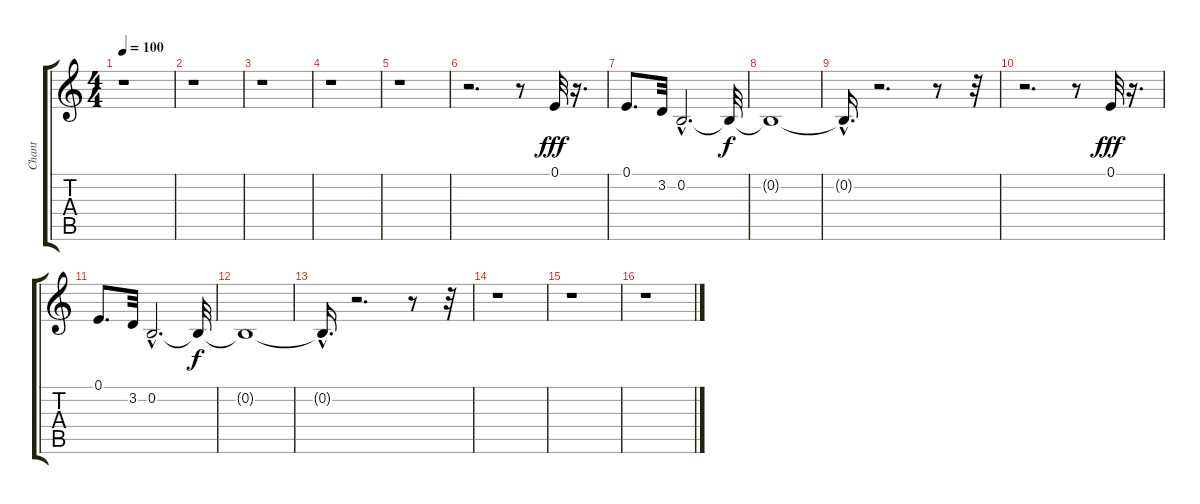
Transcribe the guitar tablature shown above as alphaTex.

\track ("Chant" "Chant") {instrument voiceoohs}
\staff {score tabs}
\tuning (E4 B3 G3 D3 A2 E2) {hide}
\ts (4 4)
\tempo 100
\clef g2
\ks c
r.1{dy fff instrument voiceoohs} |
r.1 |
r.1 |
r.1 |
r.1 |
r.2{d} r.8 0.1.32 r.16{d} |
0.1.8{d} 3.2.32 0.2{hac}.2{d} 0.2{t}.32{dy f} |
0.2{t}.1 |
0.2{hac t}.16{d} r.2{d} r.8 r.32 |
r.2{d} r.8 0.1.32{dy fff} r.16{d} |
0.1.8{d} 3.2.32 0.2{hac}.2{d} 0.2{t}.32{dy f} |
0.2{t}.1 |
0.2{hac t}.16{d} r.2{d} r.8 r.32 |
r.1 |
r.1 |
r.1
